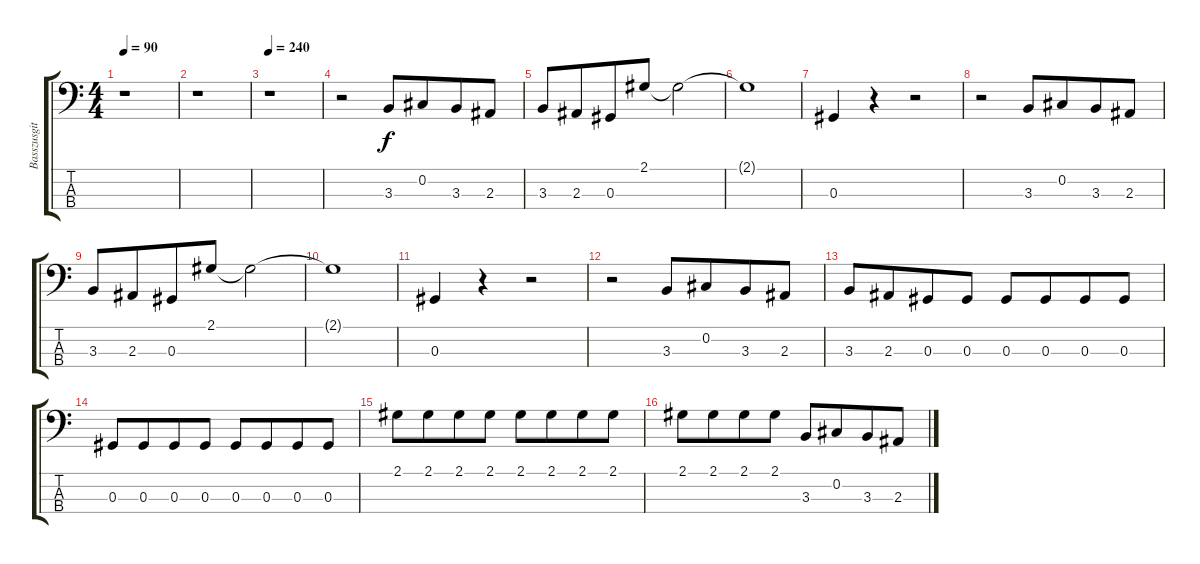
\track ("Basszusgitár (Yngwie Malmsteen)" "Basszusgit") {instrument electricbassfinger}
\staff {score tabs}
\tuning (Gb2 Db2 Ab1 Eb1) {hide}
\ts (4 4)
\tempo 90
\clef f4
\ks c
r.1{dy f instrument electricbassfinger} |
r.1 |
\tempo 240
r.1 |
r.2 3.3.8 0.2.8{beam merge} 3.3.8 2.3.8 |
3.3.8 2.3.8{beam merge} 0.3.8 2.1.8 2.1{t}.2 |
2.1{t}.1 |
0.3.4 r.4 r.2 |
r.2 3.3.8 0.2.8{beam merge} 3.3.8 2.3.8 |
3.3.8 2.3.8{beam merge} 0.3.8 2.1.8 2.1{t}.2 |
2.1{t}.1 |
0.3.4 r.4 r.2 |
r.2 3.3.8 0.2.8{beam merge} 3.3.8 2.3.8 |
3.3.8 2.3.8{beam merge} 0.3.8 0.3.8 0.3.8 0.3.8{beam merge} 0.3.8 0.3.8 |
0.3.8 0.3.8{beam merge} 0.3.8 0.3.8 0.3.8 0.3.8{beam merge} 0.3.8 0.3.8 |
2.1.8 2.1.8{beam merge} 2.1.8 2.1.8 2.1.8 2.1.8{beam merge} 2.1.8 2.1.8 |
2.1.8 2.1.8{beam merge} 2.1.8 2.1.8 3.3.8 0.2.8{beam merge} 3.3.8 2.3.8
